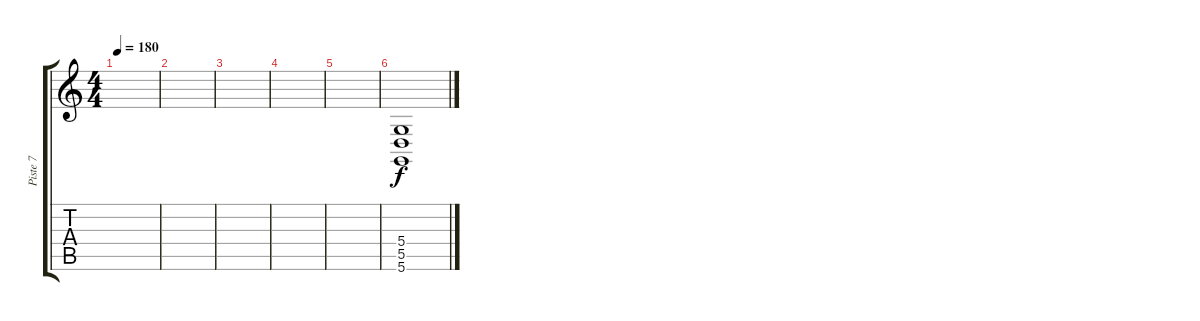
\track ("Piste 7" "Piste 7") {instrument reversecymbal}
\staff {score tabs}
\tuning (E4 B3 G3 D3 A2 D2) {hide}
\ts (4 4)
\tempo 180
\clef g2
\ks c
|
|
|
|
|
(5.4 5.5 5.6).1
